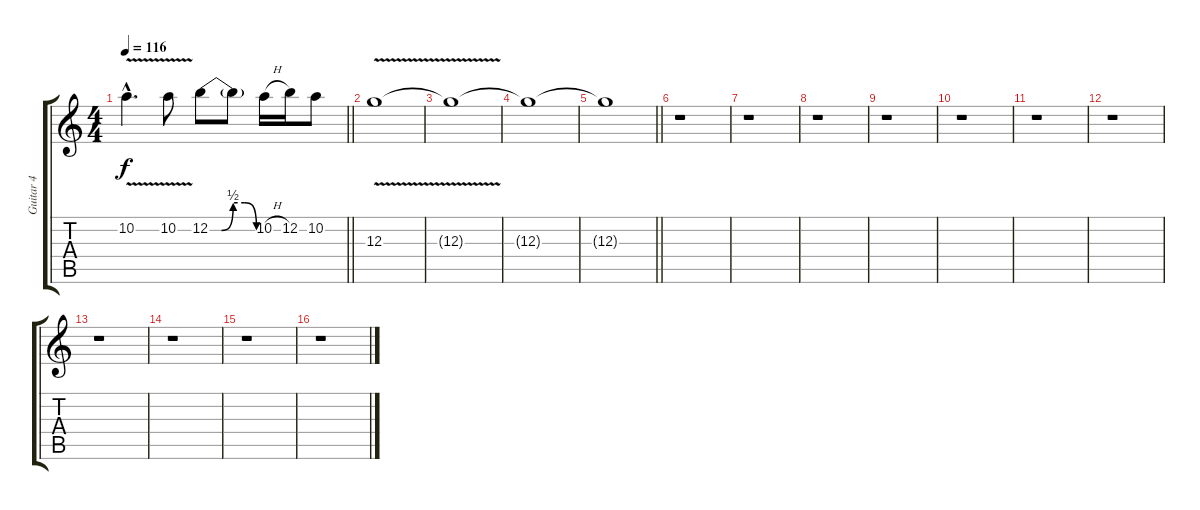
\track ("Guitar 4" "Guitar 4") {instrument distortionguitar}
\staff {score tabs}
\tuning (E4 B3 G3 D3 A2 E2) {hide}
\ts (4 4)
\tempo 116
\clef g2
\barLineRight lightlight
\ks c
10.2{v hac}.4{d dy f} 10.2{v}.8 12.2{be (custom 0 0 15 0 30 2 45 2 60 0)}.8 12.2{t}.8 10.2{h}.16 12.2.16 10.2.8 |
12.3{v}.1 |
12.3{t}.1 |
12.3{t}.1 |
\barLineRight lightlight
12.3{t}.1 |
r.1 |
r.1 |
r.1 |
r.1 |
r.1 |
r.1 |
r.1 |
r.1 |
r.1 |
r.1 |
r.1
